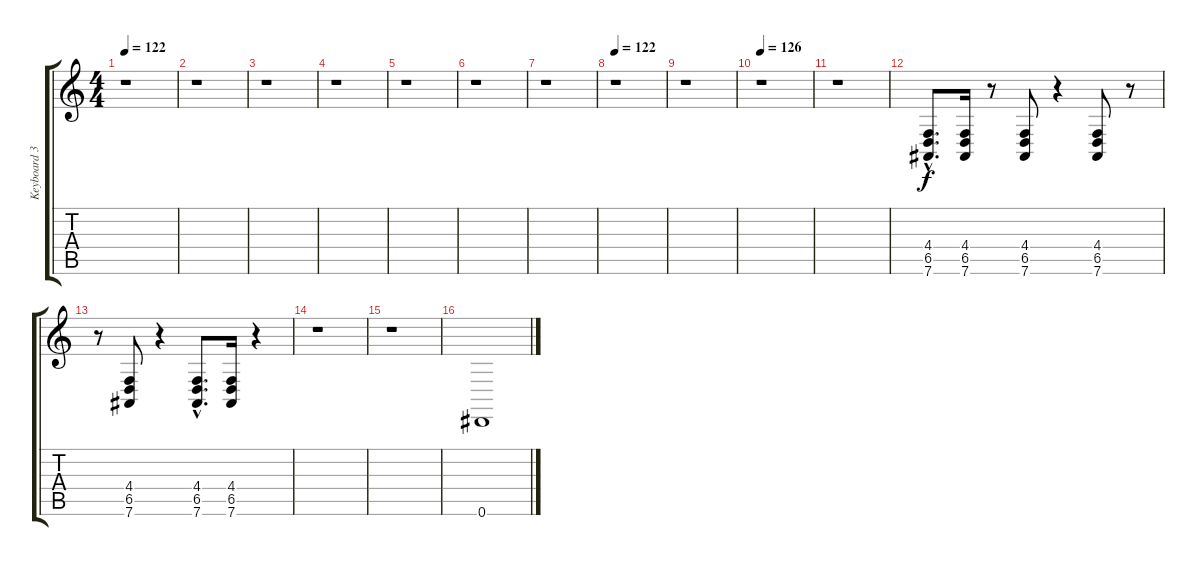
\track ("Keyboard 3" "Keyboard 3") {instrument stringensemble2}
\staff {score tabs}
\tuning (Eb4 Bb3 Gb3 Db3 Ab2 Eb2) {hide}
\ts (4 4)
\tempo 122
\clef g2
\ks c
r.1{dy f} |
r.1 |
r.1 |
r.1 |
r.1 |
r.1 |
r.1 |
\tempo 122
r.1 |
r.1 |
\tempo 126
r.1 |
r.1 |
(4.4{hac} 6.5{hac} 7.6{hac}).8{d} (4.4 6.5 7.6).16 r.8 (4.4 6.5 7.6).8 r.4 (4.4 6.5 7.6).8 r.8 |
r.8 (4.4 6.5 7.6).8 r.4 (4.4{hac} 6.5{hac} 7.6{hac}).8{d} (4.4 6.5 7.6).16 r.4 |
r.1 |
r.1 |
0.6.1
